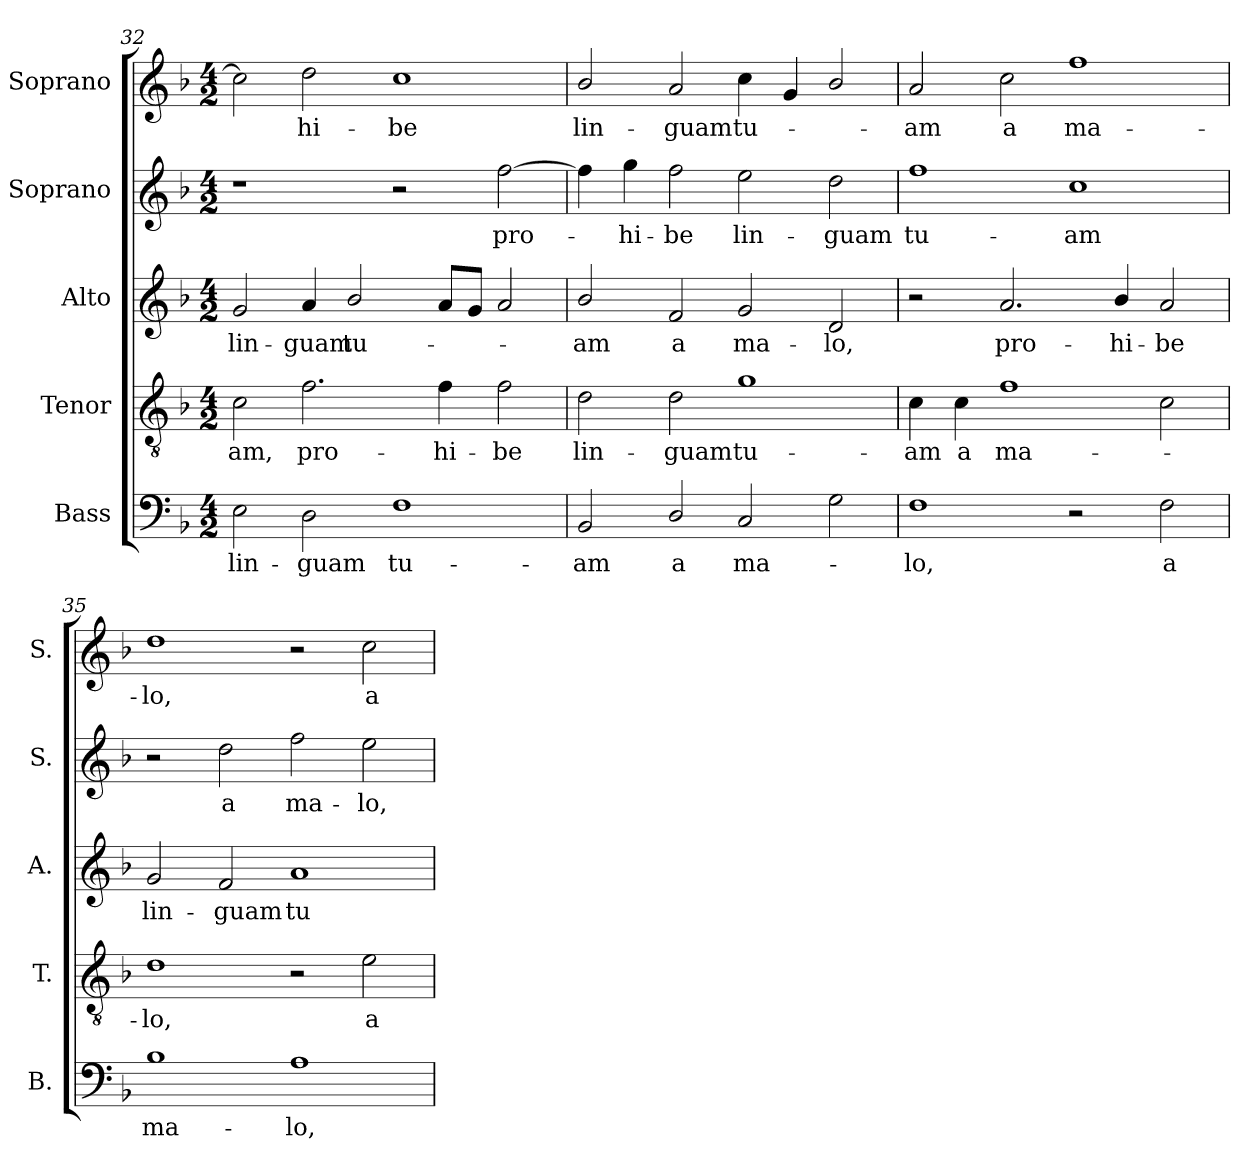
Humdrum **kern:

**kern	**text	**kern	**text	**kern	**text	**kern	**text	**kern	**text
*part5	*part5	*part4	*part4	*part3	*part3	*part2	*part2	*part1	*part1
*staff5	*staff5	*staff4	*staff4	*staff3	*staff3	*staff2	*staff2	*staff1	*staff1
*I"Bass	*	*I"Tenor	*	*I"Alto	*	*I"Soprano	*	*I"Soprano	*
*I'B.	*	*I'T.	*	*I'A.	*	*I'S.	*	*I'S.	*
*clefF4	*	*clefGv2	*	*clefG2	*	*clefG2	*	*clefG2	*
*	*	*ITrd7c12	*	*	*	*	*	*	*
*k[b-]	*	*k[b-]	*	*k[b-]	*	*k[b-]	*	*k[b-]	*
*F:	*	*F:	*	*F:	*	*F:	*	*F:	*
*M4/2	*	*M4/2	*	*M4/2	*	*M4/2	*	*M4/2	*
=32	=32	=32	=32	=32	=32	=32	=32	=32	=32
!	!LO:LY:b:color=#000000	!	!	!	!	!	!	!	!
!	!	!	!LO:LY:b:color=#000000	!	!	!	!	!	!
!	!	!	!	!	!LO:LY:b:color=#000000	!	!	!	!
2Ei\	lin-	2Ci\	-am,	2gi/	lin-	1r	.	2cci\]	.
!	!LO:LY:b:color=#000000	!	!	!	!	!	!	!	!
!	!	!	!LO:LY:b:color=#000000	!	!	!	!	!	!
!	!	!	!	!	!LO:LY:b:color=#000000	!	!	!	!
!	!	!	!	!	!	!	!	!	!LO:LY:b:color=#000000
2Di\	-guam	2.Fi\	pro-	4ai/	-guam	.	.	2ddi\	-hi-
!	!	!	!	!	!LO:LY:b:color=#000000	!	!	!	!
.	.	.	.	2b-i/	tu-	.	.	.	.
!	!LO:LY:b:color=#000000	!	!	!	!	!	!	!	!
!	!	!	!	!	!	!	!	!	!LO:LY:b:color=#000000
1Fi	tu-	.	.	.	.	2r	.	1cci	-be
!	!	!	!LO:LY:b:color=#000000	!	!	!	!	!	!
.	.	4Fi\	-hi-	8ai/L	.	.	.	.	.
.	.	.	.	8gi/J	.	.	.	.	.
!	!	!	!LO:LY:b:color=#000000	!	!	!	!	!	!
!	!	!	!	!	!	!	!LO:LY:b:color=#000000	!	!
.	.	2Fi\	-be	2ai/	.	[2ffi\	pro-	.	.
!!LO:LB:g=z
=33	=33	=33	=33	=33	=33	=33	=33	=33	=33
!	!LO:LY:b:color=#000000	!	!	!	!	!	!	!	!
!	!	!	!LO:LY:b:color=#000000	!	!	!	!	!	!
!	!	!	!	!	!LO:LY:b:color=#000000	!	!	!	!
!	!	!	!	!	!	!	!	!	!LO:LY:b:color=#000000
2BB-i/	-am	2Di\	lin-	2b-i/	-am	4ffi\]	.	2b-i/	lin-
!	!	!	!	!	!	!	!LO:LY:b:color=#000000	!	!
.	.	.	.	.	.	4ggi\	-hi-	.	.
!	!LO:LY:b:color=#000000	!	!	!	!	!	!	!	!
!	!	!	!LO:LY:b:color=#000000	!	!	!	!	!	!
!	!	!	!	!	!LO:LY:b:color=#000000	!	!	!	!
!	!	!	!	!	!	!	!LO:LY:b:color=#000000	!	!
!	!	!	!	!	!	!	!	!	!LO:LY:b:color=#000000
2Di/	a	2Di\	-guam	2fi/	a	2ffi\	-be	2ai/	-guam
!	!LO:LY:b:color=#000000	!	!	!	!	!	!	!	!
!	!	!	!LO:LY:b:color=#000000	!	!	!	!	!	!
!	!	!	!	!	!LO:LY:b:color=#000000	!	!	!	!
!	!	!	!	!	!	!	!LO:LY:b:color=#000000	!	!
!	!	!	!	!	!	!	!	!	!LO:LY:b:color=#000000
2Ci/	ma-	1Gi	tu-	2gi/	ma-	2eei\	lin-	4cci\	tu-
.	.	.	.	.	.	.	.	4gi/	.
!	!	!	!	!	!LO:LY:b:color=#000000	!	!	!	!
!	!	!	!	!	!	!	!LO:LY:b:color=#000000	!	!
2Gi\	.	.	.	2di/	-lo,	2ddi\	-guam	2b-i/	.
=34	=34	=34	=34	=34	=34	=34	=34	=34	=34
!	!LO:LY:b:color=#000000	!	!	!	!	!	!	!	!
!	!	!	!LO:LY:b:color=#000000	!	!	!	!	!	!
!	!	!	!	!	!	!	!LO:LY:b:color=#000000	!	!
!	!	!	!	!	!	!	!	!	!LO:LY:b:color=#000000
1Fi	-lo,	4Ci\	-am	2r	.	1ffi	tu-	2ai/	-am
!	!	!	!LO:LY:b:color=#000000	!	!	!	!	!	!
.	.	4Ci\	a	.	.	.	.	.	.
!	!	!	!LO:LY:b:color=#000000	!	!	!	!	!	!
!	!	!	!	!	!LO:LY:b:color=#000000	!	!	!	!
!	!	!	!	!	!	!	!	!	!LO:LY:b:color=#000000
.	.	1Fi	ma-	2.ai/	pro-	.	.	2cci\	a
!	!	!	!	!	!	!	!LO:LY:b:color=#000000	!	!
!	!	!	!	!	!	!	!	!	!LO:LY:b:color=#000000
2r	.	.	.	.	.	1cci	-am	1ffi	ma-
!	!	!	!	!	!LO:LY:b:color=#000000	!	!	!	!
.	.	.	.	4b-i/	-hi-	.	.	.	.
!	!LO:LY:b:color=#000000	!	!	!	!	!	!	!	!
!	!	!	!	!	!LO:LY:b:color=#000000	!	!	!	!
2Fi\	a	2Ci\	.	2ai/	-be	.	.	.	.
=35	=35	=35	=35	=35	=35	=35	=35	=35	=35
!	!LO:LY:b:color=#000000	!	!	!	!	!	!	!	!
!	!	!	!LO:LY:b:color=#000000	!	!	!	!	!	!
!	!	!	!	!	!LO:LY:b:color=#000000	!	!	!	!
!	!	!	!	!	!	!	!	!	!LO:LY:b:color=#000000
1B-i	ma-	1Di	-lo,	2gi/	lin-	2r	.	1ddi	-lo,
!	!	!	!	!	!LO:LY:b:color=#000000	!	!	!	!
!	!	!	!	!	!	!	!LO:LY:b:color=#000000	!	!
.	.	.	.	2fi/	-guam	2ddi\	a	.	.
!	!LO:LY:b:color=#000000	!	!	!	!	!	!	!	!
!	!	!	!	!	!LO:LY:b:color=#000000	!	!	!	!
!	!	!	!	!	!	!	!LO:LY:b:color=#000000	!	!
1Ai	-lo,	2r	.	1ai	tu-	2ffi\	ma-	2r	.
!	!	!	!LO:LY:b:color=#000000	!	!	!	!	!	!
!	!	!	!	!	!	!	!LO:LY:b:color=#000000	!	!
!	!	!	!	!	!	!	!	!	!LO:LY:b:color=#000000
.	.	2Ei\	a	.	.	2eei\	-lo,	2cci\	a
=	=	=	=	=	=	=	=	=	=
*-	*-	*-	*-	*-	*-	*-	*-	*-	*-
